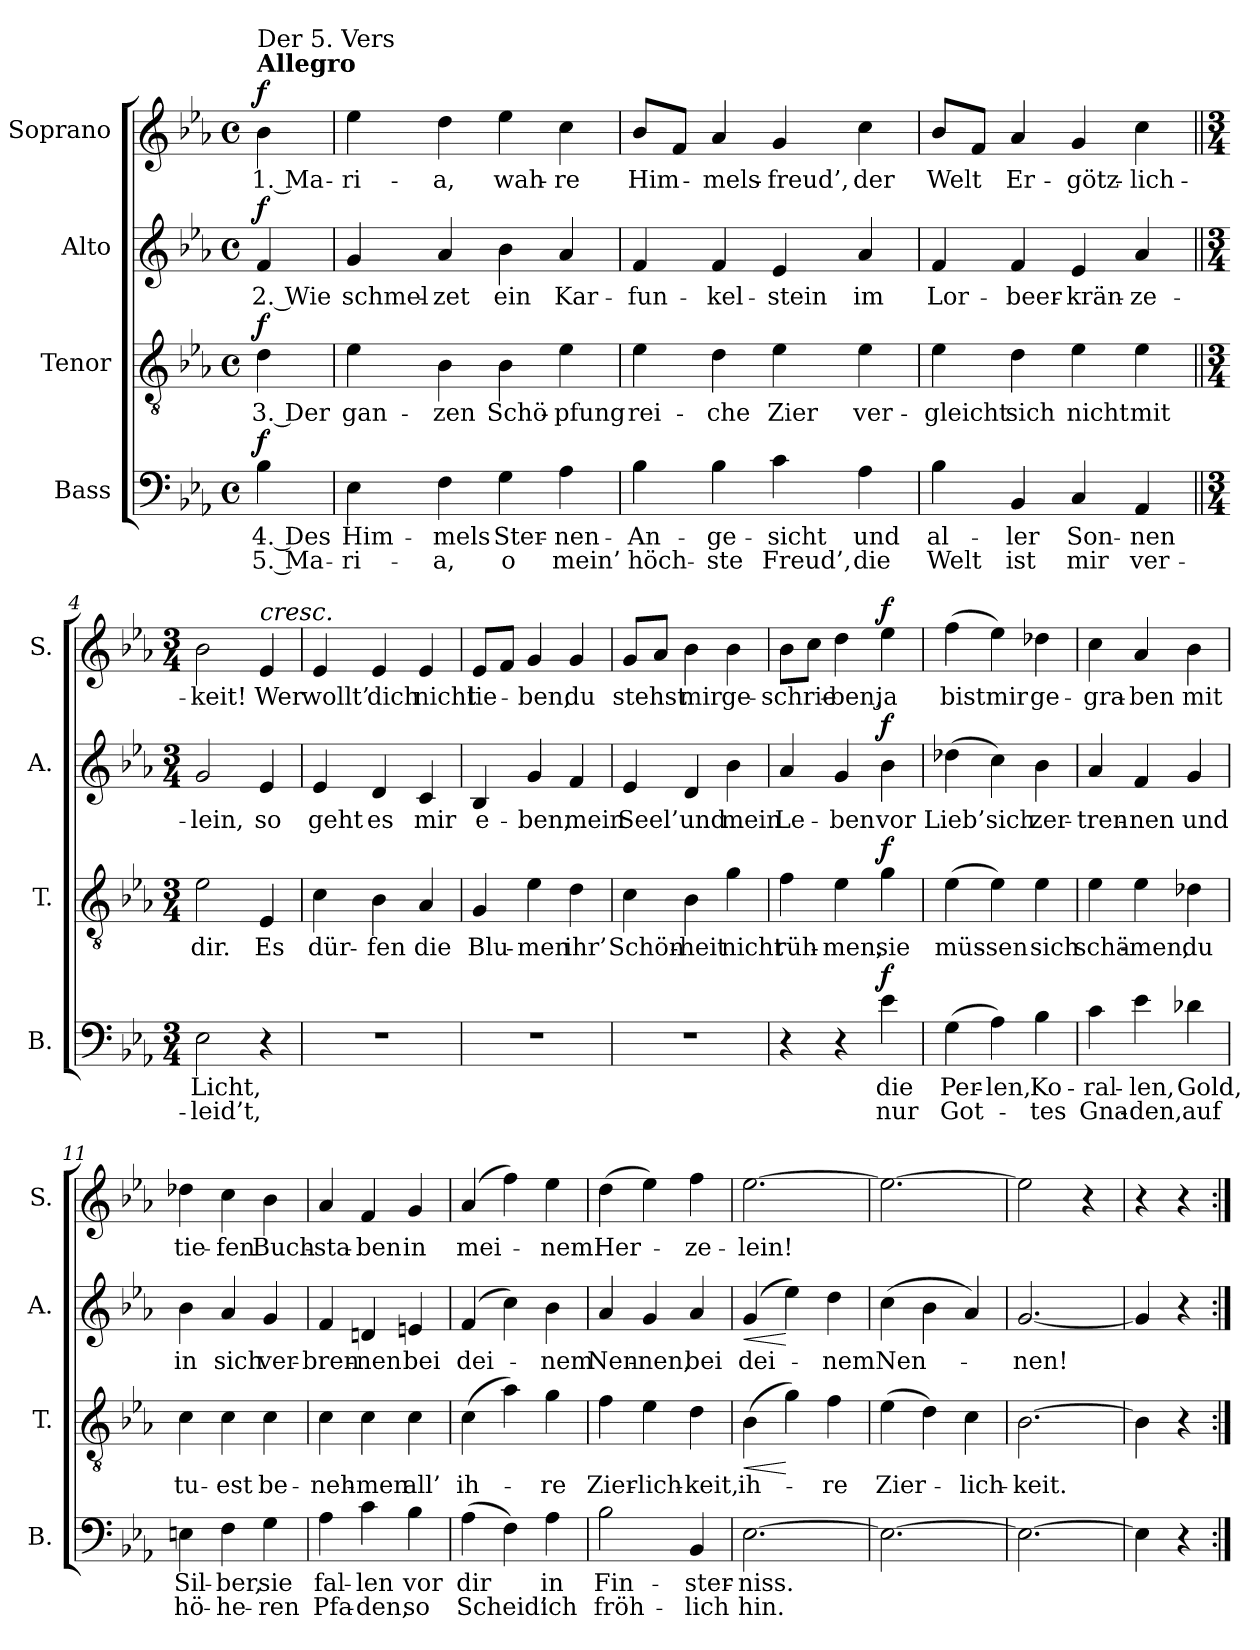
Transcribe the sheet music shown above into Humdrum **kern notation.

**kern	**text	**text	**dynam	**kern	**text	**dynam	**kern	**text	**dynam	**kern	**text	**dynam
*part4	*part4	*part4	*part4	*part3	*part3	*part3	*part2	*part2	*part2	*part1	*part1	*part1
*staff4	*staff4	*staff4	*staff4	*staff3	*staff3	*staff3	*staff2	*staff2	*staff2	*staff1	*staff1	*staff1
*I"Bass	*	*	*	*I"Tenor	*	*	*I"Alto	*	*	*I"Soprano	*	*
*I'B.	*	*	*	*I'T.	*	*	*I'A.	*	*	*I'S.	*	*
*clefF4	*	*	*	*clefGv2	*	*	*clefG2	*	*	*clefG2	*	*
*k[b-e-a-]	*	*	*	*k[b-e-a-]	*	*	*k[b-e-a-]	*	*	*k[b-e-a-]	*	*
*M4/4	*	*	*	*M4/4	*	*	*M4/4	*	*	*M4/4	*	*
*met(c)	*	*	*	*met(c)	*	*	*met(c)	*	*	*met(c)	*	*
=	=	=	=	=	=	=	=	=	=	=	=	=
!	!	!	!	!	!	!	!	!	!	!LO:TX:a:B:t=Allegro	!	!
!	!	!	!	!	!	!	!	!	!	!LO:TX:a:t=Der  5. Vers	!	!
!	!LO:LY:b	!LO:LY:b	!LO:DY:a	!	!LO:LY:b	!LO:DY:a	!	!LO:LY:b	!LO:DY:a	!	!LO:LY:b	!LO:DY:a
4B-\	4. Des	5. Ma-	f	4d\	3. Der	f	4f/	2. Wie	f	4b-\	1. Ma-	f
=1	=1	=1	=1	=1	=1	=1	=1	=1	=1	=1	=1	=1
!	!LO:LY:b	!LO:LY:b	!	!	!LO:LY:b	!	!	!LO:LY:b	!	!	!LO:LY:b	!
4E-\	Him-	-ri-	.	4e-\	gan-	.	4g/	schmel-	.	4ee-\	-ri-	.
!	!LO:LY:b	!LO:LY:b	!	!	!LO:LY:b	!	!	!LO:LY:b	!	!	!LO:LY:b	!
4F\	-mels	-a,	.	4B-\	-zen	.	4a-/	-zet	.	4dd\	-a,	.
!	!LO:LY:b	!LO:LY:b	!	!	!LO:LY:b	!	!	!LO:LY:b	!	!	!LO:LY:b	!
4G\	Ster-	o	.	4B-\	Schö-	.	4b-\	ein	.	4ee-\	wah-	.
!	!LO:LY:b	!LO:LY:b	!	!	!LO:LY:b	!	!	!LO:LY:b	!	!	!LO:LY:b	!
4A-\	-nen-	mein’	.	4e-\	-pfung	.	4a-/	Kar-	.	4cc\	-re	.
=2	=2	=2	=2	=2	=2	=2	=2	=2	=2	=2	=2	=2
!	!LO:LY:b	!LO:LY:b	!	!	!LO:LY:b	!	!	!LO:LY:b	!	!	!LO:LY:b	!
4B-\	-An-	höch-	.	4e-\	rei-	.	4f/	-fun-	.	8b-/L	Him-	.
.	.	.	.	.	.	.	.	.	.	8f/J	.	.
!	!LO:LY:b	!LO:LY:b	!	!	!LO:LY:b	!	!	!LO:LY:b	!	!	!LO:LY:b	!
4B-\	-ge-	-ste	.	4d\	-che	.	4f/	-kel-	.	4a-/	-mels-	.
!	!LO:LY:b	!LO:LY:b	!	!	!LO:LY:b	!	!	!LO:LY:b	!	!	!LO:LY:b	!
4c\	-sicht	Freud’,	.	4e-\	Zier	.	4e-/	-stein	.	4g/	-freud’,	.
!	!LO:LY:b	!LO:LY:b	!	!	!LO:LY:b	!	!	!LO:LY:b	!	!	!LO:LY:b	!
4A-\	und	die	.	4e-\	ver-	.	4a-/	im	.	4cc\	der	.
!!LO:LB:g=z
=3	=3	=3	=3	=3	=3	=3	=3	=3	=3	=3	=3	=3
!	!LO:LY:b	!LO:LY:b	!	!	!LO:LY:b	!	!	!LO:LY:b	!	!	!LO:LY:b	!
4B-\	al-	Welt	.	4e-\	-gleicht	.	4f/	Lor-	.	8b-/L	Welt	.
.	.	.	.	.	.	.	.	.	.	8f/J	.	.
!	!LO:LY:b	!LO:LY:b	!	!	!LO:LY:b	!	!	!LO:LY:b	!	!	!LO:LY:b	!
4BB-/	-ler	ist	.	4d\	sich	.	4f/	-beer-	.	4a-/	Er-	.
!	!LO:LY:b	!LO:LY:b	!	!	!LO:LY:b	!	!	!LO:LY:b	!	!	!LO:LY:b	!
4C/	Son-	mir	.	4e-\	nicht	.	4e-/	-krän-	.	4g/	-götz-	.
!	!LO:LY:b	!LO:LY:b	!	!	!LO:LY:b	!	!	!LO:LY:b	!	!	!LO:LY:b	!
4AA-/	-nen	ver-	.	4e-\	mit	.	4a-/	-ze-	.	4cc\	-lich-	.
=4||	=4||	=4||	=4||	=4||	=4||	=4||	=4||	=4||	=4||	=4||	=4||	=4||
*M3/4	*	*	*	*M3/4	*	*	*M3/4	*	*	*M3/4	*	*
!	!LO:LY:b	!LO:LY:b	!	!	!LO:LY:b	!	!	!LO:LY:b	!	!	!LO:LY:b	!
2E-\	Licht,	-leid’t,	.	2e-\	dir.	.	2g/	-lein,	.	2b-\	-keit!	.
!	!	!	!	!	!	!	!	!	!	!LO:TX:a:i:t=cresc.	!	!
!	!LO:LY:b	!LO:LY:b	!	!	!LO:LY:b	!	!	!LO:LY:b	!	!	!LO:LY:b	!
4r	sammt	ich	.	4E-/	Es	.	4e-/	so	.	4e-/	Wer	.
=5	=5	=5	=5	=5	=5	=5	=5	=5	=5	=5	=5	=5
*^	*	*	*	*	*	*	*	*	*	*	*	*
!	!	!LO:LY:b	!LO:LY:b	!	!	!LO:LY:b	!	!	!LO:LY:b	!	!	!LO:LY:b	!
2.r	4ryy	E -	su -	.	4c\	dür-	.	4e-/	geht	.	4e-/	wollt’	.
!	!	!LO:LY:b	!LO:LY:b	!	!	!LO:LY:b	!	!	!LO:LY:b	!	!	!LO:LY:b	!
.	4ryy	del -	che	.	4B-\	-fen	.	4d/	es	.	4e-/	dich	.
!	!	!LO:LY:b	!LO:LY:b	!	!	!LO:LY:b	!	!	!LO:LY:b	!	!	!LO:LY:b	!
.	4ryy	ge -	zu	.	4A-/	die	.	4c/	mir	.	4e-/	nicht	.
=6	=6	=6	=6	=6	=6	=6	=6	=6	=6	=6	=6	=6	=6
!	!	!LO:LY:b	!LO:LY:b	!	!	!LO:LY:b	!	!	!LO:LY:b	!	!	!LO:LY:b	!
2.r	4ryy	stei -	ster -	.	4G/	Blu-	.	4B-/	e-	.	8e-/L	lie-	.
.	.	.	.	.	.	.	.	.	.	.	8f/J	.	.
!	!	!LO:LY:b	!LO:LY:b	!	!	!LO:LY:b	!	!	!LO:LY:b	!	!	!LO:LY:b	!
.	4ryy	nen,	ben,	.	4e-\	-men	.	4g/	-ben,	.	4g/	-ben,	.
!	!	!LO:LY:b	!LO:LY:b	!	!	!LO:LY:b	!	!	!LO:LY:b	!	!	!LO:LY:b	!
.	4ryy	sie	du	.	4d\	ihr’	.	4f/	mein	.	4g/	du	.
!!LO:PB:g=z
=7	=7	=7	=7	=7	=7	=7	=7	=7	=7	=7	=7	=7	=7
!	!	!LO:LY:b	!LO:LY:b	!	!	!LO:LY:b	!	!	!LO:LY:b	!	!	!LO:LY:b	!
2.r	4ryy	dür -	woll’st	.	4c\	Schön-	.	4e-/	Seel’	.	8g/L	stehst	.
.	.	.	.	.	.	.	.	.	.	.	8a-/J	.	.
!	!	!LO:LY:b	!LO:LY:b	!	!	!LO:LY:b	!	!	!LO:LY:b	!	!	!LO:LY:b	!
.	4ryy	fen	mir	.	4B-\	-heit	.	4d/	und	.	4b-\	mir	.
!	!	!LO:LY:b	!LO:LY:b	!	!	!LO:LY:b	!	!	!LO:LY:b	!	!	!LO:LY:b	!
.	4ryy	nicht	er -	.	4g\	nicht	.	4b-\	mein	.	4b-\	ge-	.
=8	=8	=8	=8	=8	=8	=8	=8	=8	=8	=8	=8	=8	=8
!	!	!LO:LY:b	!LO:LY:b	!	!	!LO:LY:b	!	!	!LO:LY:b	!	!	!LO:LY:b	!
*v	*v	*	*	*	*	*	*	*	*	*	*	*	*
4r	schei -	wer -	.	4f\	rüh-	.	4a-/	Le-	.	8b-\L	-schrie-	.
.	.	.	.	.	.	.	.	.	.	8cc\J	.	.
!	!LO:LY:b	!LO:LY:b	!	!	!LO:LY:b	!	!	!LO:LY:b	!	!	!LO:LY:b	!
4r	nen,	ben	.	4e-\	-men,	.	4g/	-ben	.	4dd\	-ben,	.
!	!LO:LY:b	!LO:LY:b	!LO:DY:a	!	!LO:LY:b	!LO:DY:a	!	!LO:LY:b	!LO:DY:a	!	!LO:LY:b	!LO:DY:a
4e-\	die	nur	f	4g\	sie	f	4b-\	vor	f	4ee-\	ja	f
=9	=9	=9	=9	=9	=9	=9	=9	=9	=9	=9	=9	=9
!	!LO:LY:b	!LO:LY:b	!	!	!LO:LY:b	!	!	!LO:LY:b	!	!	!LO:LY:b	!
(4G\	Per-	Got-	.	(4e-\	müs-	.	(4dd-X\	Lieb’	.	(4ff\	bist	.
!	!LO:LY:b	!	!	!	!LO:LY:b	!	!	!LO:LY:b	!	!	!LO:LY:b	!
4A-\)	-len,	.	.	4e-\)	-sen	.	4cc\)	sich	.	4ee-\)	mir	.
!	!LO:LY:b	!LO:LY:b	!	!	!LO:LY:b	!	!	!LO:LY:b	!	!	!LO:LY:b	!
4B-\	Ko-	-tes	.	4e-\	sich	.	4b-\	zer-	.	4dd-X\	ge-	.
=10	=10	=10	=10	=10	=10	=10	=10	=10	=10	=10	=10	=10
!	!LO:LY:b	!LO:LY:b	!	!	!LO:LY:b	!	!	!LO:LY:b	!	!	!LO:LY:b	!
4c\	-ral-	Gna-	.	4e-\	schä-	.	4a-/	-tren-	.	4cc\	-gra-	.
!	!LO:LY:b	!LO:LY:b	!	!	!LO:LY:b	!	!	!LO:LY:b	!	!	!LO:LY:b	!
4e-\	-len,	-den,	.	4e-\	-men,	.	4f/	-nen	.	4a-/	-ben	.
!	!LO:LY:b	!LO:LY:b	!	!	!LO:LY:b	!	!	!LO:LY:b	!	!	!LO:LY:b	!
4d-X\	Gold,	auf	.	4d-X\	du	.	4g/	und	.	4b-\	mit	.
!!LO:LB:g=z
=11	=11	=11	=11	=11	=11	=11	=11	=11	=11	=11	=11	=11
!	!LO:LY:b	!LO:LY:b	!	!	!LO:LY:b	!	!	!LO:LY:b	!	!	!LO:LY:b	!
4En\	Sil-	hö-	.	4c\	tu-	.	4b-\	in	.	4dd-X\	tie-	.
!	!LO:LY:b	!LO:LY:b	!	!	!LO:LY:b	!	!	!LO:LY:b	!	!	!LO:LY:b	!
4F\	-ber,	-he-	.	4c\	-est	.	4a-/	sich	.	4cc\	-fen	.
!	!LO:LY:b	!LO:LY:b	!	!	!LO:LY:b	!	!	!LO:LY:b	!	!	!LO:LY:b	!
4G\	sie	-ren	.	4c\	be-	.	4g/	ver-	.	4b-\	Buch-	.
=12	=12	=12	=12	=12	=12	=12	=12	=12	=12	=12	=12	=12
!	!LO:LY:b	!LO:LY:b	!	!	!LO:LY:b	!	!	!LO:LY:b	!	!	!LO:LY:b	!
4A-\	fal-	Pfa-	.	4c\	-neh-	.	4f/	-bren-	.	4a-/	-sta-	.
!	!LO:LY:b	!LO:LY:b	!	!	!LO:LY:b	!	!	!LO:LY:b	!	!	!LO:LY:b	!
4c\	-len	-den,	.	4c\	-men	.	4dn/	-nen	.	4f/	-ben	.
!	!LO:LY:b	!LO:LY:b	!	!	!LO:LY:b	!	!	!LO:LY:b	!	!	!LO:LY:b	!
4B-\	vor	so	.	4c\	all’	.	4en/	bei	.	4g/	in	.
=13	=13	=13	=13	=13	=13	=13	=13	=13	=13	=13	=13	=13
!	!LO:LY:b	!LO:LY:b	!	!	!LO:LY:b	!	!	!LO:LY:b	!	!	!LO:LY:b	!
(4A-\	dir	Scheid’	.	(4c\	ih-	.	(4f/	dei-	.	(4a-/	mei-	.
4F\)	.	.	.	4a-\)	.	.	4cc\)	.	.	4ff\)	.	.
!	!LO:LY:b	!LO:LY:b	!	!	!LO:LY:b	!	!	!LO:LY:b	!	!	!LO:LY:b	!
4A-\	in	ich	.	4g\	-re	.	4b-\	-nem	.	4ee-\	-nem	.
=14	=14	=14	=14	=14	=14	=14	=14	=14	=14	=14	=14	=14
!	!LO:LY:b	!LO:LY:b	!	!	!LO:LY:b	!	!	!LO:LY:b	!	!	!LO:LY:b	!
2B-\	Fin-	fröh-	.	4f\	Zier-	.	4a-/	Nen-	.	(4dd\	Her-	.
!	!	!	!	!	!LO:LY:b	!	!	!LO:LY:b	!	!	!	!
.	.	.	.	4e-\	-lich-	.	4g/	-nen,	.	4ee-\)	.	.
!	!LO:LY:b	!LO:LY:b	!	!	!LO:LY:b	!	!	!LO:LY:b	!	!	!LO:LY:b	!
4BB-/	-ster-	-lich	.	4d\	-keit,	.	4a-/	bei	.	4ff\	-ze-	.
!!LO:LB:g=z
=15	=15	=15	=15	=15	=15	=15	=15	=15	=15	=15	=15	=15
!	!LO:LY:b	!LO:LY:b	!	!	!LO:LY:b	!LO:HP:b	!	!LO:LY:b	!LO:HP:b	!	!LO:LY:b	!
[2.E-\	-niss.	hin.	.	(4B-\	ih-	<	(4g/	dei-	<	[2.ee-\	-lein!	.
.	.	.	.	4g\)	.	[	4ee-\)	.	[	.	.	.
!	!	!	!	!	!LO:LY:b	!	!	!LO:LY:b	!	!	!	!
.	.	.	.	4f\	-re	.	4dd\	-nem	.	.	.	.
=16	=16	=16	=16	=16	=16	=16	=16	=16	=16	=16	=16	=16
!	!	!	!	!	!LO:LY:b	!	!	!LO:LY:b	!	!	!	!
2.E-\_	.	.	.	(4e-\	Zier-	.	(4cc\	Nen-	.	2.ee-\_	.	.
.	.	.	.	4d\)	.	.	4b-\	.	.	.	.	.
!	!	!	!	!	!LO:LY:b	!	!	!	!	!	!	!
.	.	.	.	4c\	-lich-	.	4a-/)	.	.	.	.	.
=17	=17	=17	=17	=17	=17	=17	=17	=17	=17	=17	=17	=17
!	!	!	!	!	!LO:LY:b	!	!	!LO:LY:b	!	!	!	!
2.E-\_	.	.	.	[2.B-\	-keit.	.	[2.g/	-nen!	.	2ee-\]	.	.
.	.	.	.	.	.	.	.	.	.	4r	.	.
=18	=18	=18	=18	=18	=18	=18	=18	=18	=18	=18	=18	=18
4E-\]	.	.	.	4B-\]	.	.	4g/]	.	.	4r	.	.
4r	.	.	.	4r	.	.	4r	.	.	4r	.	.
=:|!	=:|!	=:|!	=:|!	=:|!	=:|!	=:|!	=:|!	=:|!	=:|!	=:|!	=:|!	=:|!
*-	*-	*-	*-	*-	*-	*-	*-	*-	*-	*-	*-	*-
